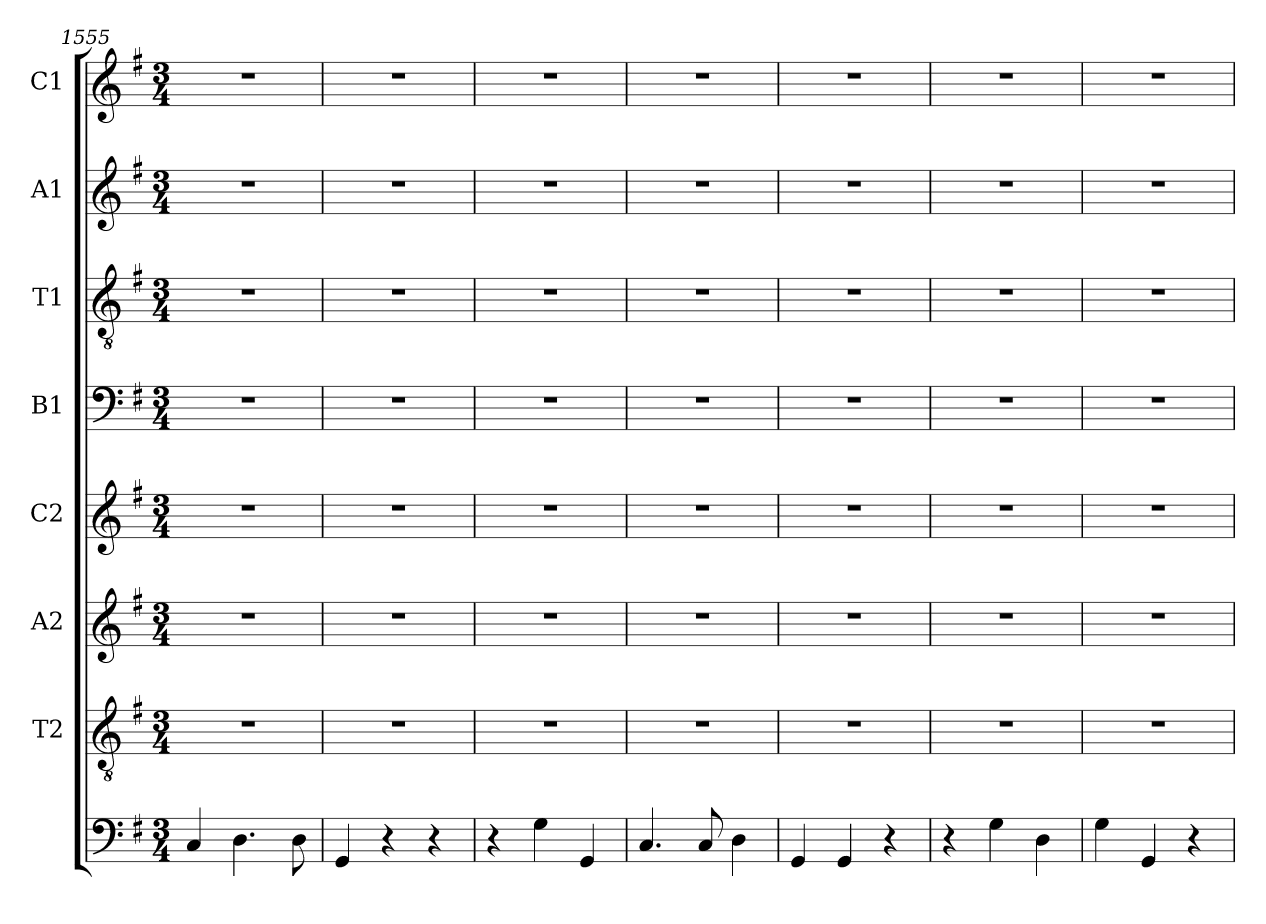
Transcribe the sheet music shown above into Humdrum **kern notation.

**kern	**kern	**kern	**kern	**kern	**kern	**kern	**kern
*part8	*part7	*part6	*part5	*part4	*part3	*part2	*part1
*staff8	*staff7	*staff6	*staff5	*staff4	*staff3	*staff2	*staff1
*	*I"T2	*I"A2	*I"C2	*I"B1	*I"T1	*I"A1	*I"C1
*	*I'T2	*I'A2	*I'C2	*I'B1	*I'T1	*I'A1	*I'C1
!!LO:LB:g=z
*clefF4	*clefGv2	*clefG2	*clefG2	*clefF4	*clefGv2	*clefG2	*clefG2
*k[f#]	*k[f#]	*k[f#]	*k[f#]	*k[f#]	*k[f#]	*k[f#]	*k[f#]
*G:	*G:	*G:	*G:	*G:	*G:	*G:	*G:
*M3/4	*M3/4	*M3/4	*M3/4	*M3/4	*M3/4	*M3/4	*M3/4
=1555	=1555	=1555	=1555	=1555	=1555	=1555	=1555
4C/	2.r	2.r	2.r	2.r	2.r	2.r	2.r
4.D\	.	.	.	.	.	.	.
8D\	.	.	.	.	.	.	.
=1556	=1556	=1556	=1556	=1556	=1556	=1556	=1556
4GG/	2.r	2.r	2.r	2.r	2.r	2.r	2.r
4r	.	.	.	.	.	.	.
4r	.	.	.	.	.	.	.
=1557	=1557	=1557	=1557	=1557	=1557	=1557	=1557
4r	2.r	2.r	2.r	2.r	2.r	2.r	2.r
4G\	.	.	.	.	.	.	.
4GG/	.	.	.	.	.	.	.
=1558	=1558	=1558	=1558	=1558	=1558	=1558	=1558
4.C/	2.r	2.r	2.r	2.r	2.r	2.r	2.r
8C/	.	.	.	.	.	.	.
4D\	.	.	.	.	.	.	.
=1559	=1559	=1559	=1559	=1559	=1559	=1559	=1559
4GG/	2.r	2.r	2.r	2.r	2.r	2.r	2.r
4GG/	.	.	.	.	.	.	.
4r	.	.	.	.	.	.	.
=1560	=1560	=1560	=1560	=1560	=1560	=1560	=1560
4r	2.r	2.r	2.r	2.r	2.r	2.r	2.r
4G\	.	.	.	.	.	.	.
4D\	.	.	.	.	.	.	.
=1561	=1561	=1561	=1561	=1561	=1561	=1561	=1561
4G\	2.r	2.r	2.r	2.r	2.r	2.r	2.r
4GG/	.	.	.	.	.	.	.
4r	.	.	.	.	.	.	.
=	=	=	=	=	=	=	=
*-	*-	*-	*-	*-	*-	*-	*-
